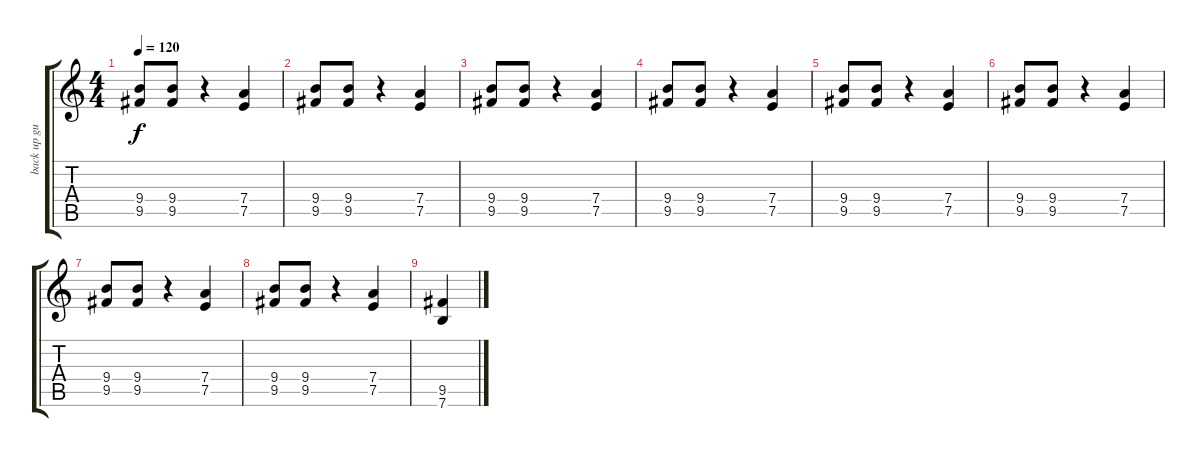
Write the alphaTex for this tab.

\track ("back up guitar" "back up gu") {instrument overdrivenguitar}
\staff {score tabs}
\tuning (E4 B3 G3 D3 A2 E2) {hide}
\ts (4 4)
\tempo 120
\clef g2
\ks c
(9.4 9.5).8{dy f} (9.4 9.5).8 r.4 (7.4 7.5).4 |
(9.4 9.5).8 (9.4 9.5).8 r.4 (7.4 7.5).4 |
(9.4 9.5).8 (9.4 9.5).8 r.4 (7.4 7.5).4 |
(9.4 9.5).8 (9.4 9.5).8 r.4 (7.4 7.5).4 |
(9.4 9.5).8 (9.4 9.5).8 r.4 (7.4 7.5).4 |
(9.4 9.5).8 (9.4 9.5).8 r.4 (7.4 7.5).4 |
(9.4 9.5).8 (9.4 9.5).8 r.4 (7.4 7.5).4 |
(9.4 9.5).8 (9.4 9.5).8 r.4 (7.4 7.5).4 |
(9.5 7.6).4
